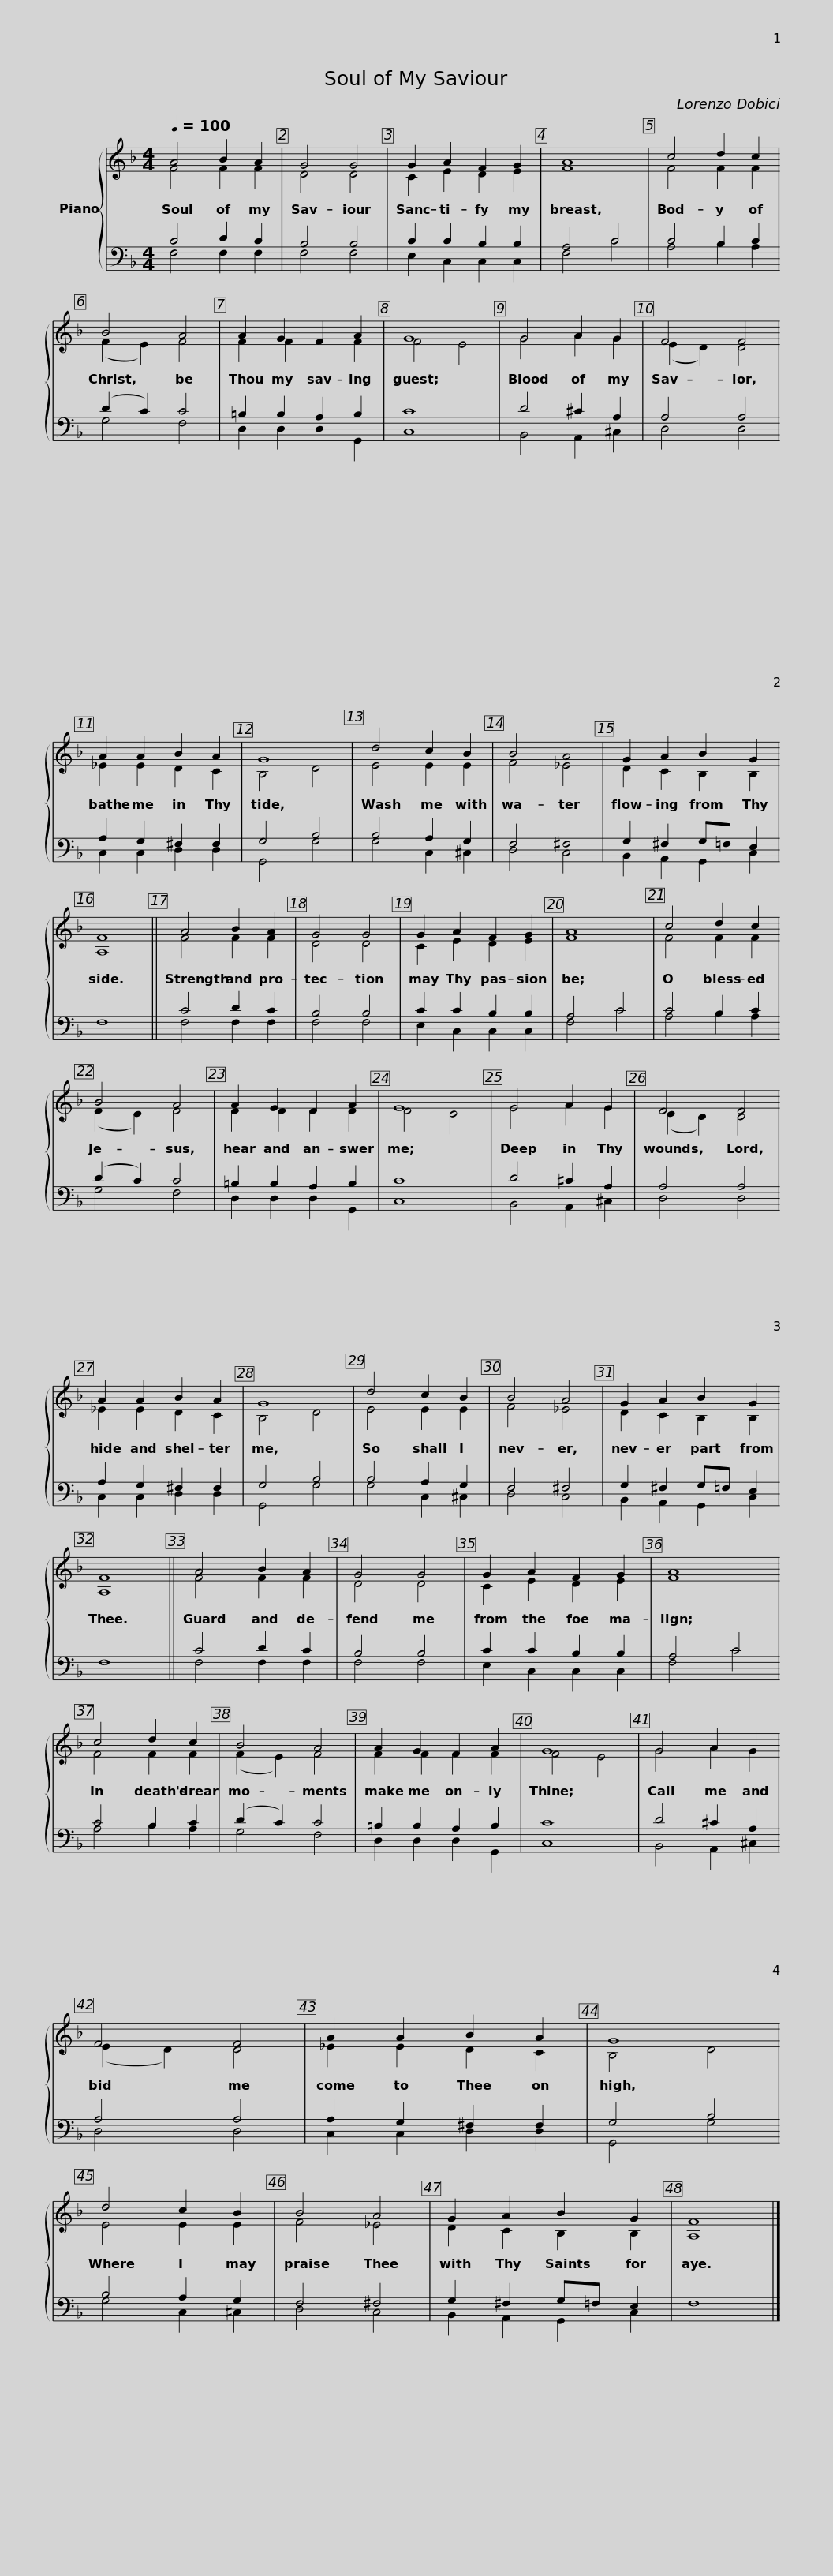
X:1
%%score { ( 1 2 ) | ( 3 4 ) }
L:1/8
Q:1/4=100
M:4/4
I:linebreak $
K:F
V:1 treble
V:2 treble
V:3 bass
V:4 bass
V:1
 A4 B2 A2 | G4 G4 | G2 A2 F2 G2 | A8 | c4 d2 c2 | %5
 B4 A4 | A2 G2 F2 A2 |$ G8 | G4 A2 G2 | F4 F4 | %10
 A2 A2 B2 A2 | G8 | d4 c2 B2 | B4 A4 |$ G2 A2 B2 G2 | %15
 F8 || A4 B2 A2 | G4 G4 | G2 A2 F2 G2 | A8 | %20
 c4 d2 c2 |$ B4 A4 | A2 G2 F2 A2 | G8 | G4 A2 G2 | %25
 F4 F4 | A2 A2 B2 A2 | G8 |$ d4 c2 B2 | B4 A4 | %30
 G2 A2 B2 G2 | F8 || A4 B2 A2 | G4 G4 | G2 A2 F2 G2 | %35
 A8 |$ c4 d2 c2 | B4 A4 | A2 G2 F2 A2 | G8 | %40
 G4 A2 G2 | F4 F4 |$ A2 A2 B2 A2 | G8 | d4 c2 B2 | %45
 B4 A4 | G2 A2 B2 G2 | F8 |] %48
V:2
 F4 F2 F2 | D4 D4 | C2 E2 D2 E2 | F8 | F4 F2 F2 | %5
 (F2 E2) F4 | F2 F2 F2 F2 |$ F4 E4 | G4 A2 G2 | (E2 D2) D4 | %10
 _E2 E2 D2 C2 | B,4 D4 | E4 E2 E2 | F4 _E4 |$ D2 C2 B,2 B,2 | %15
 A,8 || F4 F2 F2 | D4 D4 | C2 E2 D2 E2 | F8 | %20
 F4 F2 F2 |$ (F2 E2) F4 | F2 F2 F2 F2 | F4 E4 | G4 A2 G2 | %25
 (E2 D2) D4 | _E2 E2 D2 C2 | B,4 D4 |$ E4 E2 E2 | F4 _E4 | %30
 D2 C2 B,2 B,2 | A,8 || F4 F2 F2 | D4 D4 | C2 E2 D2 E2 | %35
 F8 |$ F4 F2 F2 | (F2 E2) F4 | F2 F2 F2 F2 | F4 E4 | %40
 G4 A2 G2 | (E2 D2) D4 |$ _E2 E2 D2 C2 | B,4 D4 | E4 E2 E2 | %45
 F4 _E4 | D2 C2 B,2 B,2 | A,8 |] %48
V:3
 C4 D2 C2 | B,4 B,4 | C2 C2 B,2 B,2 | A,4 C4 | C4 B,2 C2 | %5
 (D2 C2) C4 | =B,2 B,2 A,2 B,2 |$ C8 | D4 ^C2 A,2 | A,4 A,4 | %10
 A,2 G,2 ^F,2 F,2 | G,4 B,4 | B,4 A,2 G,2 | F,4 ^F,4 |$ G,2 ^F,2 G,=F, E,2 | %15
 F,8 || C4 D2 C2 | B,4 B,4 | C2 C2 B,2 B,2 | A,4 C4 | %20
 C4 B,2 C2 |$ (D2 C2) C4 | =B,2 B,2 A,2 B,2 | C8 | D4 ^C2 A,2 | %25
 A,4 A,4 | A,2 G,2 ^F,2 F,2 | G,4 B,4 |$ B,4 A,2 G,2 | F,4 ^F,4 | %30
 G,2 ^F,2 G,=F, E,2 | F,8 || C4 D2 C2 | B,4 B,4 | C2 C2 B,2 B,2 | %35
 A,4 C4 |$ C4 B,2 C2 | (D2 C2) C4 | =B,2 B,2 A,2 B,2 | C8 | %40
 D4 ^C2 A,2 | A,4 A,4 |$ A,2 G,2 ^F,2 F,2 | G,4 B,4 | B,4 A,2 G,2 | %45
 F,4 ^F,4 | G,2 ^F,2 G,=F, E,2 | F,8 |] %48
V:4
 F,4 F,2 F,2 | F,4 F,4 | E,2 C,2 C,2 C,2 | F,4 C4 | A,4 B,2 A,2 | %5
 G,4 F,4 | D,2 D,2 D,2 G,,2 |$ C,8 | B,,4 A,,2 ^C,2 | D,4 D,4 | %10
 C,2 C,2 D,2 D,2 | G,,4 G,4 | G,4 C,2 ^C,2 | D,4 C,4 |$ B,,2 A,,2 G,,2 C,2 | %15
 x8 || F,4 F,2 F,2 | F,4 F,4 | E,2 C,2 C,2 C,2 | F,4 C4 | %20
 A,4 B,2 A,2 |$ G,4 F,4 | D,2 D,2 D,2 G,,2 | C,8 | B,,4 A,,2 ^C,2 | %25
 D,4 D,4 | C,2 C,2 D,2 D,2 | G,,4 G,4 |$ G,4 C,2 ^C,2 | D,4 C,4 | %30
 B,,2 A,,2 G,,2 C,2 | x8 || F,4 F,2 F,2 | F,4 F,4 | E,2 C,2 C,2 C,2 | %35
 F,4 C4 |$ A,4 B,2 A,2 | G,4 F,4 | D,2 D,2 D,2 G,,2 | C,8 | %40
 B,,4 A,,2 ^C,2 | D,4 D,4 |$ C,2 C,2 D,2 D,2 | G,,4 G,4 | G,4 C,2 ^C,2 | %45
 D,4 C,4 | B,,2 A,,2 G,,2 C,2 | x8 |] %48
